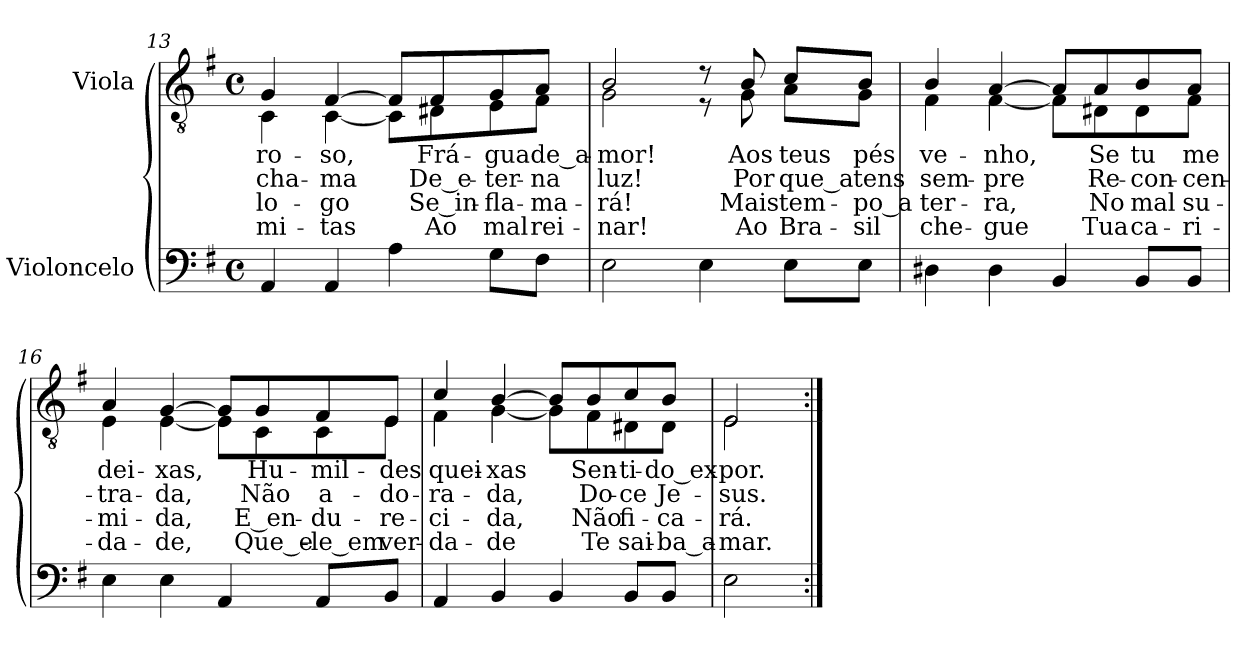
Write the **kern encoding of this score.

**kern	**kern	**text	**text	**text	**text
*part2	*part1	*part1	*part1	*part1	*part1
*staff2	*staff1	*staff1	*staff1	*staff1	*staff1
*I"Violoncelo	*I"Viola	*	*	*	*
*clefF4	*clefGv2	*	*	*	*
*k[f#]	*k[f#]	*	*	*	*
*e:	*e:	*	*	*	*
*M4/4	*M4/4	*	*	*	*
*met(c)	*met(c)	*	*	*	*
=13	=13	=13	=13	=13	=13
!	!	!LO:LY:b:color=#000000	!LO:LY:b:color=#000000	!LO:LY:b:color=#000000	!LO:LY:b:color=#000000
*	*^	*	*	*	*
4AAi/	4Gi/	4Ci\	-ro-	cha-	lo-	-mi-
!	!	!	!LO:LY:b:color=#000000	!LO:LY:b:color=#000000	!LO:LY:b:color=#000000	!LO:LY:b:color=#000000
4AAi/	[>4F#i/	[<4Ci\	-so,	-ma	-go	-tas
4Ai\	8F#i/L]	8Ci\L]	.	.	.	.
!	!	!	!LO:LY:b:color=#000000	!LO:LY:b:color=#000000	!LO:LY:b:color=#000000	!LO:LY:b:color=#000000
.	8F#i/	8D#Xi\	Frá-	De_e-	Se_in-	Ao
!	!	!	!LO:LY:b:color=#000000	!LO:LY:b:color=#000000	!LO:LY:b:color=#000000	!LO:LY:b:color=#000000
8Gi\L	8Gi/	8Ei\	-gua	-ter-	-fla-	mal
!	!	!	!LO:LY:b:color=#000000	!LO:LY:b:color=#000000	!LO:LY:b:color=#000000	!LO:LY:b:color=#000000
8F#i\J	8Ai/J	8F#i\J	de_a-	-na	-ma-	rei-
!!LO:LB:g=z	!!
=14	=14	=14	=14	=14	=14	=14
!	!	!	!LO:LY:b:color=#000000	!LO:LY:b:color=#000000	!LO:LY:b:color=#000000	!LO:LY:b:color=#000000
2Ei\	2Bi/	2Gi\	-mor!	luz!	-rá!	-nar!
4Ei\	8r	8r	.	.	.	.
!	!	!	!LO:LY:b:color=#000000	!LO:LY:b:color=#000000	!LO:LY:b:color=#000000	!LO:LY:b:color=#000000
.	8Bi/	8Gi\	Aos	Por	Mais	Ao
!	!	!	!LO:LY:b:color=#000000	!LO:LY:b:color=#000000	!LO:LY:b:color=#000000	!LO:LY:b:color=#000000
8Ei\L	8ci/L	8Ai\L	teus	que_a	tem-	Bra-
!	!	!	!LO:LY:b:color=#000000	!LO:LY:b:color=#000000	!LO:LY:b:color=#000000	!LO:LY:b:color=#000000
8Ei\J	8Bi/J	8Gi\J	pés	tens	-po_a	-sil
=15	=15	=15	=15	=15	=15	=15
!	!	!	!LO:LY:b:color=#000000	!LO:LY:b:color=#000000	!LO:LY:b:color=#000000	!LO:LY:b:color=#000000
4D#Xi\	4Bi/	4F#i\	ve-	sem-	ter-	che-
!	!	!	!LO:LY:b:color=#000000	!LO:LY:b:color=#000000	!LO:LY:b:color=#000000	!LO:LY:b:color=#000000
4D#i\	[>4Ai/	[<4F#i\	-nho,	-pre	-ra,	-gue
4BBi/	8Ai/L]	8F#i\L]	.	.	.	.
!	!	!	!LO:LY:b:color=#000000	!LO:LY:b:color=#000000	!LO:LY:b:color=#000000	!LO:LY:b:color=#000000
.	8Ai/	8D#Xi\	Se	Re-	No	Tua
!	!	!	!LO:LY:b:color=#000000	!LO:LY:b:color=#000000	!LO:LY:b:color=#000000	!LO:LY:b:color=#000000
8BBi/L	8Bi/	8D#i\	tu	-con-	mal	ca-
!	!	!	!LO:LY:b:color=#000000	!LO:LY:b:color=#000000	!LO:LY:b:color=#000000	!LO:LY:b:color=#000000
8BBi/J	8Ai/J	8F#i\J	me	-cen-	su-	-ri-
!!LO:PB:g=z	!!
=16	=16	=16	=16	=16	=16	=16
!	!	!	!LO:LY:b:color=#000000	!LO:LY:b:color=#000000	!LO:LY:b:color=#000000	!LO:LY:b:color=#000000
4Ei\	4Ai/	4Ei\	dei-	-tra-	-mi-	-da-
!	!	!	!LO:LY:b:color=#000000	!LO:LY:b:color=#000000	!LO:LY:b:color=#000000	!LO:LY:b:color=#000000
4Ei\	[>4Gi/	[<4Ei\	-xas,	-da,	-da,	-de,
4AAi/	8Gi/L]	8Ei\L]	.	.	.	.
!	!	!	!LO:LY:b:color=#000000	!LO:LY:b:color=#000000	!LO:LY:b:color=#000000	!LO:LY:b:color=#000000
.	8Gi/	8Ci\	Hu-	Não	E_en-	Que_e-
!	!	!	!LO:LY:b:color=#000000	!LO:LY:b:color=#000000	!LO:LY:b:color=#000000	!LO:LY:b:color=#000000
8AAi/L	8F#i/	8Ci\	-mil-	a-	-du-	-le_em
!	!	!	!LO:LY:b:color=#000000	!LO:LY:b:color=#000000	!LO:LY:b:color=#000000	!LO:LY:b:color=#000000
8BBi/J	8Ei/J	8Ei\J	-des	-do-	-re-	ver-
=17	=17	=17	=17	=17	=17	=17
!	!	!	!LO:LY:b:color=#000000	!LO:LY:b:color=#000000	!LO:LY:b:color=#000000	!LO:LY:b:color=#000000
4AAi/	4ci/	4F#i\	quei-	-ra-	-ci-	-da-
!	!	!	!LO:LY:b:color=#000000	!LO:LY:b:color=#000000	!LO:LY:b:color=#000000	!LO:LY:b:color=#000000
4BBi/	[>4Bi/	[<4Gi\	-xas	-da,	-da,	-de
4BBi/	8Bi/L]	8Gi\L]	.	.	.	.
!	!	!	!LO:LY:b:color=#000000	!LO:LY:b:color=#000000	!LO:LY:b:color=#000000	!LO:LY:b:color=#000000
.	8Bi/	8F#i\	Sen-	Do-	Não	Te
!	!	!	!LO:LY:b:color=#000000	!LO:LY:b:color=#000000	!LO:LY:b:color=#000000	!LO:LY:b:color=#000000
8BBi/L	8ci/	8D#Xi\	-ti-	-ce	fi-	sai-
!	!	!	!LO:LY:b:color=#000000	!LO:LY:b:color=#000000	!LO:LY:b:color=#000000	!LO:LY:b:color=#000000
8BBi/J	8Bi/J	8D#i\J	-do_ex-	Je-	-ca-	-ba_a-
=18	=18	=18	=18	=18	=18	=18
!	!	!	!LO:LY:b:color=#000000	!LO:LY:b:color=#000000	!LO:LY:b:color=#000000	!LO:LY:b:color=#000000
2Ei\	2Ei/	2Ei\	-por.	-sus.	-rá.	-mar.
*	*v	*v	*	*	*	*
=:|!	=:|!	=:|!	=:|!	=:|!	=:|!
*-	*-	*-	*-	*-	*-
